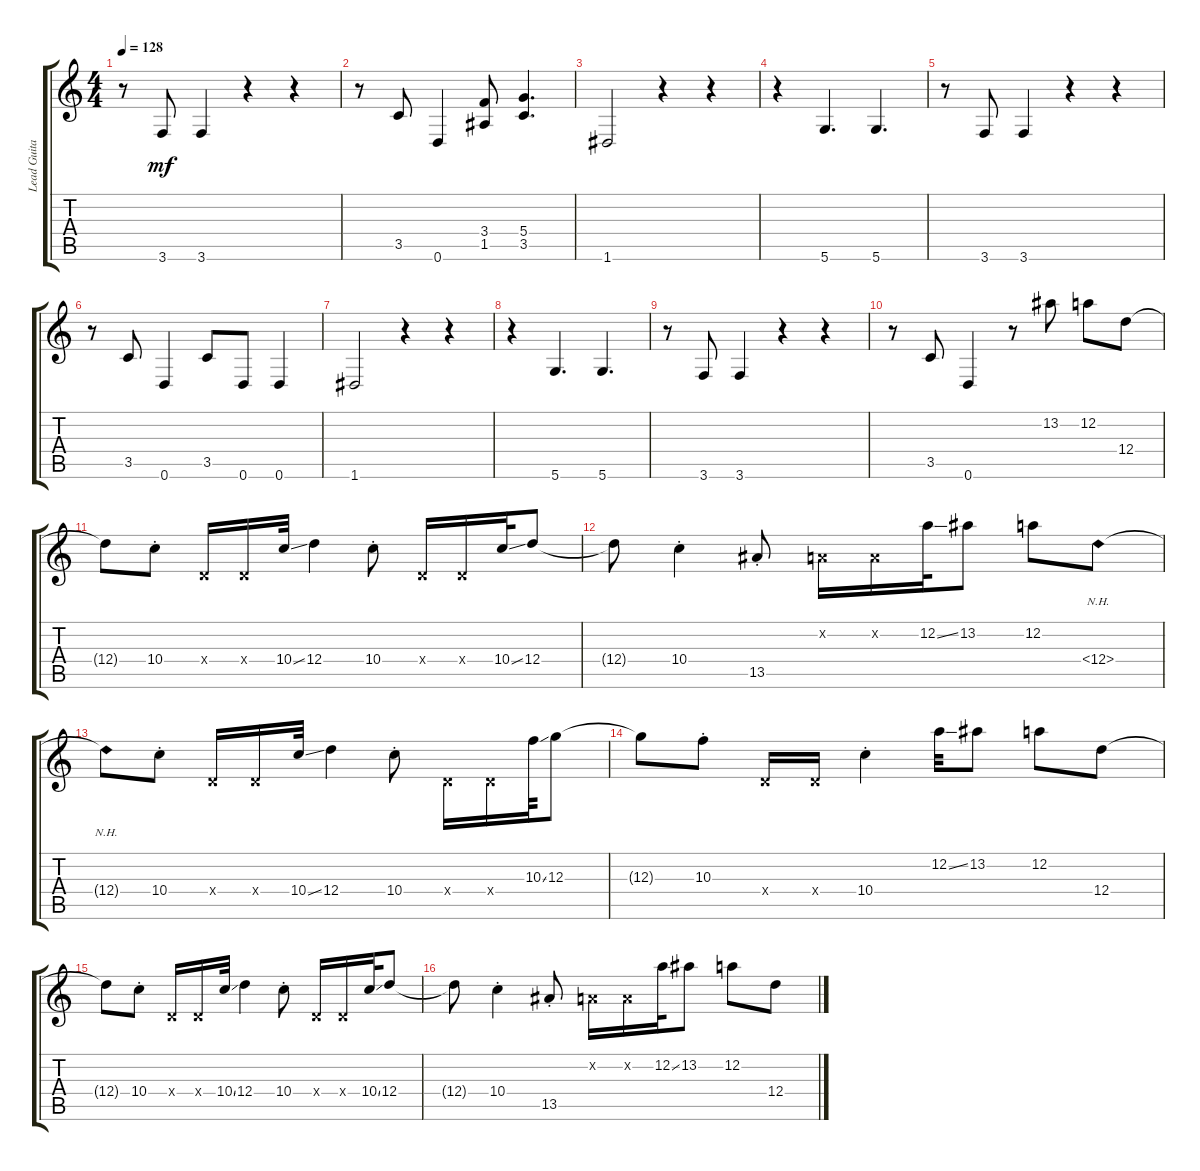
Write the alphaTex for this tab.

\track ("Lead Guitar" "Lead Guita") {instrument distortionguitar}
\staff {score tabs}
\tuning (D4 A3 G3 D3 A2 D2) {hide}
\ts (4 4)
\tempo 128
\clef g2
\ks c
r.8{dy mf} 3.6.8 3.6.4 r.4 r.4 |
r.8 3.5.8 0.6.4 (3.4 1.5).8 (5.4 3.5).4{d} |
1.6.2 r.4 r.4 |
r.4 5.6.4{d} 5.6.4{d} |
r.8 3.6.8 3.6.4 r.4 r.4 |
r.8 3.5.8 0.6.4 3.5.8 0.6.8 0.6.4 |
1.6.2 r.4 r.4 |
r.4 5.6.4{d} 5.6.4{d} |
r.8 3.6.8 3.6.4 r.4 r.4 |
r.8 3.5.8 0.6.4 r.8 13.2.8 12.2.8 12.4.8 |
12.4{t}.8 10.4{st}.8 0.4{x}.16 0.4{x}.16 10.4{ss}.32 12.4.4 10.4{st}.8 0.4{x}.16 0.4{x}.16 10.4{ss}.32 12.4.8 |
12.4{t}.8 10.4{st}.4 13.5{st}.8 0.2{x}.16 0.2{x}.16 12.2{ss}.32 13.2.8 12.2.8 12.4{nh}.8 |
12.4{nh t}.8 10.4{st}.8 0.4{x}.16 0.4{x}.16 10.4{ss}.32 12.4.4 10.4{st}.8 0.4{x}.16 0.4{x}.16 10.3{ss}.64 12.3.8 |
12.3{t}.8 10.3{st}.8 0.4{x}.16 0.4{x}.16 10.4{st}.4 12.2{ss}.32 13.2.8 12.2.8 12.4.8 |
12.4{t}.8 10.4{st}.8 0.4{x}.16 0.4{x}.16 10.4{ss}.32 12.4.4 10.4{st}.8 0.4{x}.16 0.4{x}.16 10.4{ss}.32 12.4.8 |
12.4{t}.8 10.4{st}.4 13.5{st}.8 0.2{x}.16 0.2{x}.16 12.2{ss}.32 13.2.8 12.2.8 12.4.8
